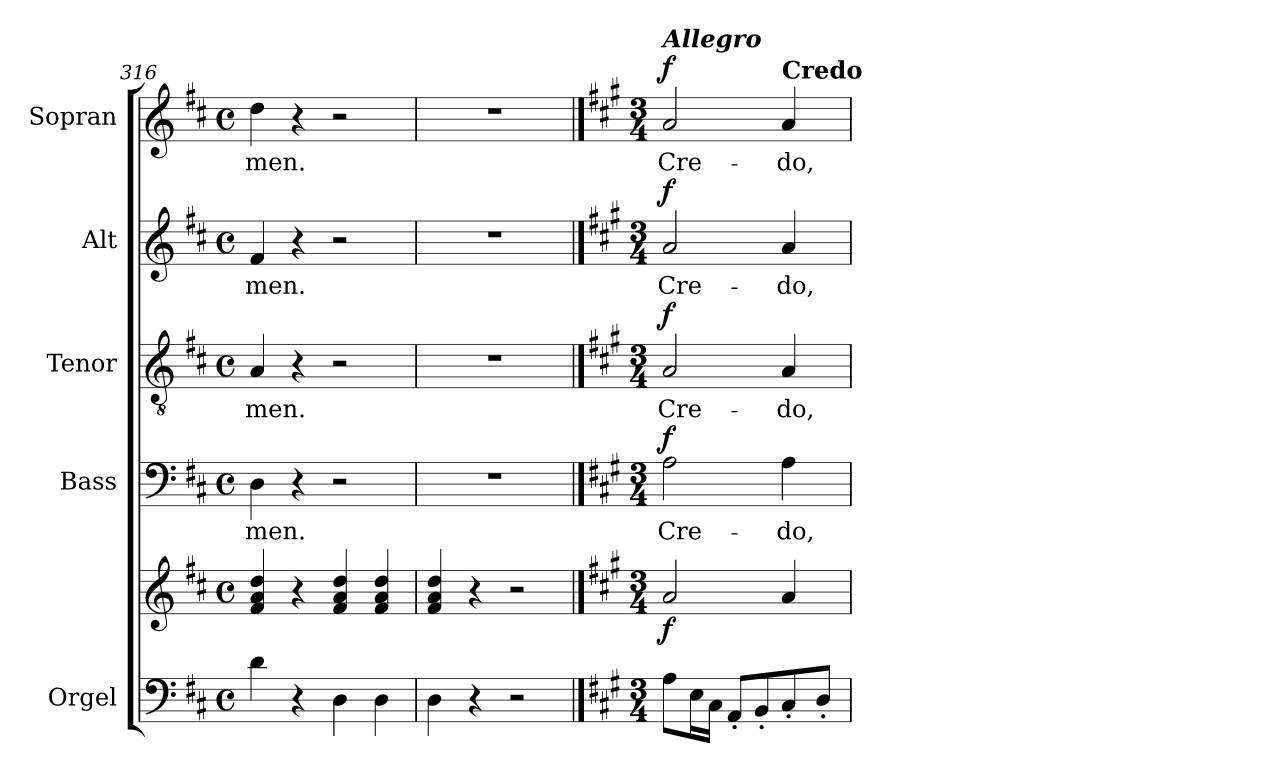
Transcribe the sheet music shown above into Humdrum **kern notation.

**kern	**kern	**dynam	**kern	**text	**dynam	**kern	**text	**dynam	**kern	**text	**dynam	**kern	**text	**dynam
*part5	*part5	*part5	*part4	*part4	*part4	*part3	*part3	*part3	*part2	*part2	*part2	*part1	*part1	*part1
*staff6	*staff5	*staff5/6	*staff4	*staff4	*staff4	*staff3	*staff3	*staff3	*staff2	*staff2	*staff2	*staff1	*staff1	*staff1
*I"Orgel	*	*	*I"Bass	*	*	*I"Tenor	*	*	*I"Alt	*	*	*I"Sopran	*	*
*I'Org.	*	*	*I'B.	*	*	*I'T.	*	*	*I'A.	*	*	*I'S.	*	*
*clefF4	*clefG2	*	*clefF4	*	*	*clefGv2	*	*	*clefG2	*	*	*clefG2	*	*
*k[f#c#]	*k[f#c#]	*	*k[f#c#]	*	*	*k[f#c#]	*	*	*k[f#c#]	*	*	*k[f#c#]	*	*
*D:	*D:	*	*D:	*	*	*D:	*	*	*D:	*	*	*D:	*	*
*M4/4	*M4/4	*	*M4/4	*	*	*M4/4	*	*	*M4/4	*	*	*M4/4	*	*
*met(c)	*met(c)	*	*met(c)	*	*	*met(c)	*	*	*met(c)	*	*	*met(c)	*	*
=316	=316	=316	=316	=316	=316	=316	=316	=316	=316	=316	=316	=316	=316	=316
!	!	!	!	!LO:LY:b	!	!	!LO:LY:b	!	!	!LO:LY:b	!	!	!LO:LY:b	!
4d\	4f#/ 4a/ 4dd/	.	4D\	-men.	.	4A/	-men.	.	4f#/	-men.	.	4dd\	-men.	.
4r	4r	.	4r	.	.	4r	.	.	4r	.	.	4r	.	.
4D\	4f#/ 4a/ 4dd/	.	2r	.	.	2r	.	.	2r	.	.	2r	.	.
4D\	4f#/ 4a/ 4dd/	.	.	.	.	.	.	.	.	.	.	.	.	.
=317	=317	=317	=317	=317	=317	=317	=317	=317	=317	=317	=317	=317	=317	=317
4D\	4f#/ 4a/ 4dd/	.	1r	.	.	1r	.	.	1r	.	.	1r	.	.
4r	4r	.	.	.	.	.	.	.	.	.	.	.	.	.
2r	2r	.	.	.	.	.	.	.	.	.	.	.	.	.
!!LO:PB:g=z
==318	==318	==318	==318	==318	==318	==318	==318	==318	==318	==318	==318	==318	==318	==318
*k[f#c#g#]	*k[f#c#g#]	*	*k[f#c#g#]	*	*	*k[f#c#g#]	*	*	*k[f#c#g#]	*	*	*k[f#c#g#]	*	*
*A:	*A:	*	*A:	*	*	*A:	*	*	*A:	*	*	*A:	*	*
*M3/4	*M3/4	*	*M3/4	*	*	*M3/4	*	*	*M3/4	*	*	*M3/4	*	*
!	!	!	!	!	!	!	!	!	!	!	!	!LO:TX:a:Bi:t=Allegro	!	!
!	!	!LO:DY:b	!	!LO:LY:b	!LO:DY:a	!	!LO:LY:b	!LO:DY:a	!	!LO:LY:b	!LO:DY:a	!	!LO:LY:b	!LO:DY:a
8A\L	2a/	f	2A\	Cre-	f	2A/	Cre-	f	2a/	Cre-	f	2a/	Cre-	f
16E\L	.	.	.	.	.	.	.	.	.	.	.	.	.	.
16C#\JJ	.	.	.	.	.	.	.	.	.	.	.	.	.	.
8AA'</L	.	.	.	.	.	.	.	.	.	.	.	.	.	.
8BB'</	.	.	.	.	.	.	.	.	.	.	.	.	.	.
!	!	!	!	!	!	!	!	!	!	!	!	!LO:TX:a:B:t=Credo	!	!
!	!	!	!	!LO:LY:b	!	!	!LO:LY:b	!	!	!LO:LY:b	!	!	!LO:LY:b	!
8C#'</	4a/	.	4A\	-do,	.	4A/	-do,	.	4a/	-do,	.	4a/	-do,	.
8D'</J	.	.	.	.	.	.	.	.	.	.	.	.	.	.
=	=	=	=	=	=	=	=	=	=	=	=	=	=	=
*-	*-	*-	*-	*-	*-	*-	*-	*-	*-	*-	*-	*-	*-	*-
